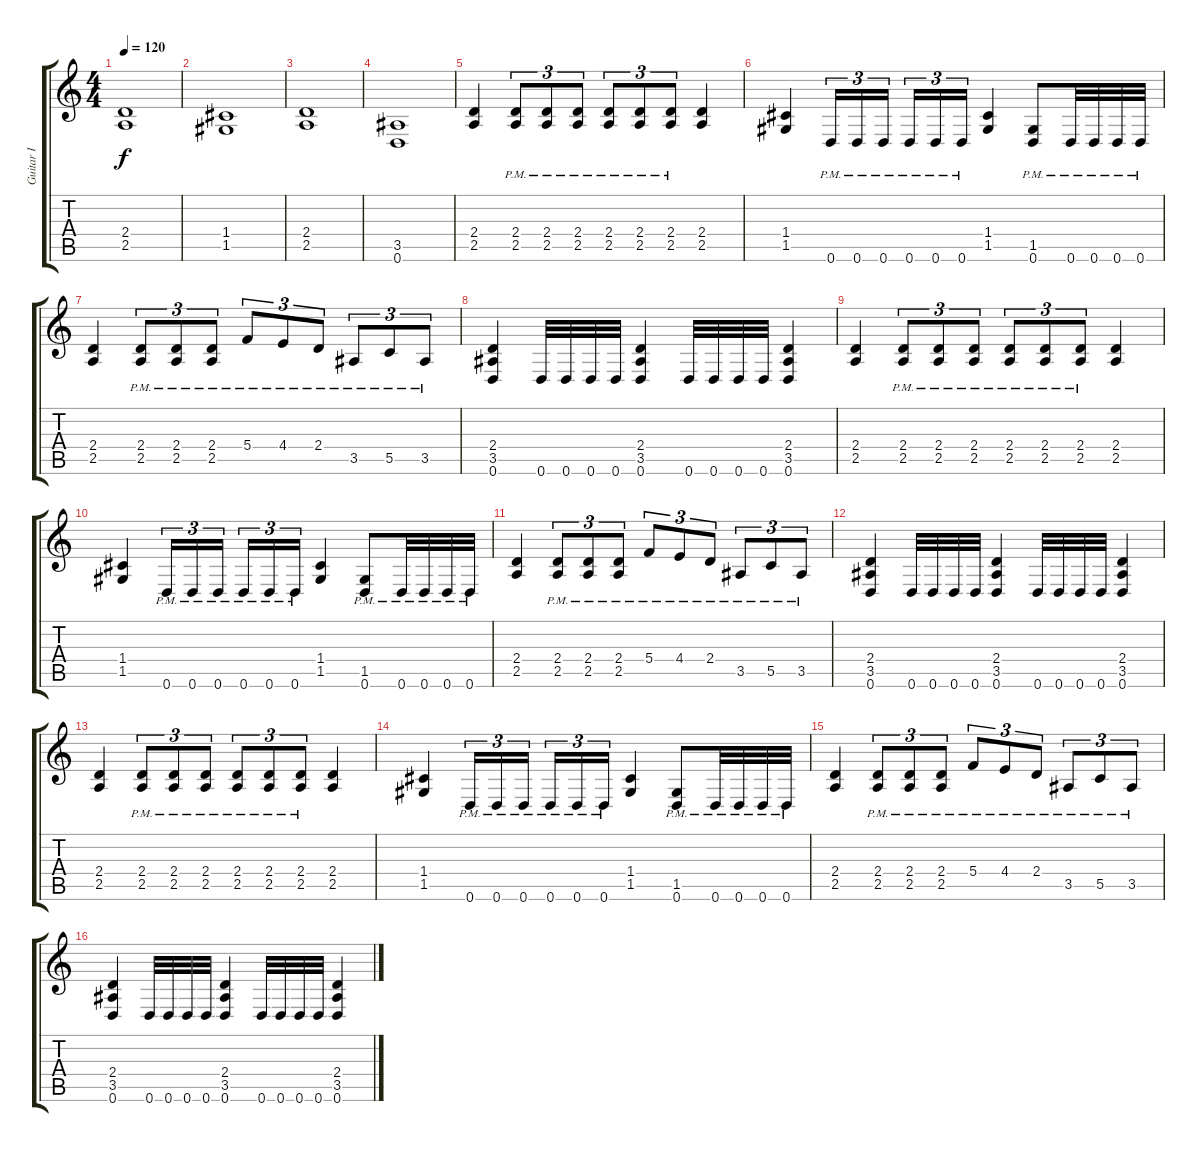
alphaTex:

\track ("Guitar I" "Guitar I") {instrument overdrivenguitar}
\staff {score tabs}
\tuning (D4 A3 F3 C3 G2 D2) {hide}
\ts (4 4)
\tempo 120
\clef g2
\ks c
(2.4 2.5).1{dy f} |
(1.4 1.5).1 |
(2.4 2.5).1 |
(3.5 0.6).1 |
(2.4 2.5).4{balance 4} (2.4{pm} 2.5{pm}).8{tu (3 2)} (2.4{pm} 2.5{pm}).8{tu (3 2)} (2.4{pm} 2.5{pm}).8{tu (3 2)} (2.4{pm} 2.5{pm}).8{tu (3 2)} (2.4{pm} 2.5{pm}).8{tu (3 2)} (2.4{pm} 2.5{pm}).8{tu (3 2)} (2.4 2.5).4 |
(1.4 1.5).4 0.6{pm}.16{tu (3 2)} 0.6{pm}.16{tu (3 2)} 0.6{pm}.16{tu (3 2)} 0.6{pm}.16{tu (3 2)} 0.6{pm}.16{tu (3 2)} 0.6{pm}.16{tu (3 2)} (1.4 1.5).4 (1.5{pm} 0.6{pm}).8 0.6{pm}.32 0.6{pm}.32 0.6{pm}.32 0.6{pm}.32 |
(2.4 2.5).4 (2.4{pm} 2.5{pm}).8{tu (3 2)} (2.4{pm} 2.5{pm}).8{tu (3 2)} (2.4{pm} 2.5{pm}).8{tu (3 2)} 5.4{pm}.8{tu (3 2)} 4.4{pm}.8{tu (3 2)} 2.4{pm}.8{tu (3 2)} 3.5{pm}.8{tu (3 2)} 5.5{pm}.8{tu (3 2)} 3.5{pm}.8{tu (3 2)} |
(2.4 3.5 0.6).4 0.6.32 0.6.32 0.6.32 0.6.32 (2.4 3.5 0.6).4 0.6.32 0.6.32 0.6.32 0.6.32 (2.4 3.5 0.6).4 |
(2.4 2.5).4 (2.4{pm} 2.5{pm}).8{tu (3 2)} (2.4{pm} 2.5{pm}).8{tu (3 2)} (2.4{pm} 2.5{pm}).8{tu (3 2)} (2.4{pm} 2.5{pm}).8{tu (3 2)} (2.4{pm} 2.5{pm}).8{tu (3 2)} (2.4{pm} 2.5{pm}).8{tu (3 2)} (2.4 2.5).4 |
(1.4 1.5).4 0.6{pm}.16{tu (3 2)} 0.6{pm}.16{tu (3 2)} 0.6{pm}.16{tu (3 2)} 0.6{pm}.16{tu (3 2)} 0.6{pm}.16{tu (3 2)} 0.6{pm}.16{tu (3 2)} (1.4 1.5).4 (1.5{pm} 0.6{pm}).8 0.6{pm}.32 0.6{pm}.32 0.6{pm}.32 0.6{pm}.32 |
(2.4 2.5).4 (2.4{pm} 2.5{pm}).8{tu (3 2)} (2.4{pm} 2.5{pm}).8{tu (3 2)} (2.4{pm} 2.5{pm}).8{tu (3 2)} 5.4{pm}.8{tu (3 2)} 4.4{pm}.8{tu (3 2)} 2.4{pm}.8{tu (3 2)} 3.5{pm}.8{tu (3 2)} 5.5{pm}.8{tu (3 2)} 3.5{pm}.8{tu (3 2)} |
(2.4 3.5 0.6).4 0.6.32 0.6.32 0.6.32 0.6.32 (2.4 3.5 0.6).4 0.6.32 0.6.32 0.6.32 0.6.32 (2.4 3.5 0.6).4 |
(2.4 2.5).4 (2.4{pm} 2.5{pm}).8{tu (3 2)} (2.4{pm} 2.5{pm}).8{tu (3 2)} (2.4{pm} 2.5{pm}).8{tu (3 2)} (2.4{pm} 2.5{pm}).8{tu (3 2)} (2.4{pm} 2.5{pm}).8{tu (3 2)} (2.4{pm} 2.5{pm}).8{tu (3 2)} (2.4 2.5).4 |
(1.4 1.5).4 0.6{pm}.16{tu (3 2)} 0.6{pm}.16{tu (3 2)} 0.6{pm}.16{tu (3 2)} 0.6{pm}.16{tu (3 2)} 0.6{pm}.16{tu (3 2)} 0.6{pm}.16{tu (3 2)} (1.4 1.5).4 (1.5{pm} 0.6{pm}).8 0.6{pm}.32 0.6{pm}.32 0.6{pm}.32 0.6{pm}.32 |
(2.4 2.5).4 (2.4{pm} 2.5{pm}).8{tu (3 2)} (2.4{pm} 2.5{pm}).8{tu (3 2)} (2.4{pm} 2.5{pm}).8{tu (3 2)} 5.4{pm}.8{tu (3 2)} 4.4{pm}.8{tu (3 2)} 2.4{pm}.8{tu (3 2)} 3.5{pm}.8{tu (3 2)} 5.5{pm}.8{tu (3 2)} 3.5{pm}.8{tu (3 2)} |
(2.4 3.5 0.6).4 0.6.32 0.6.32 0.6.32 0.6.32 (2.4 3.5 0.6).4 0.6.32 0.6.32 0.6.32 0.6.32 (2.4 3.5 0.6).4
